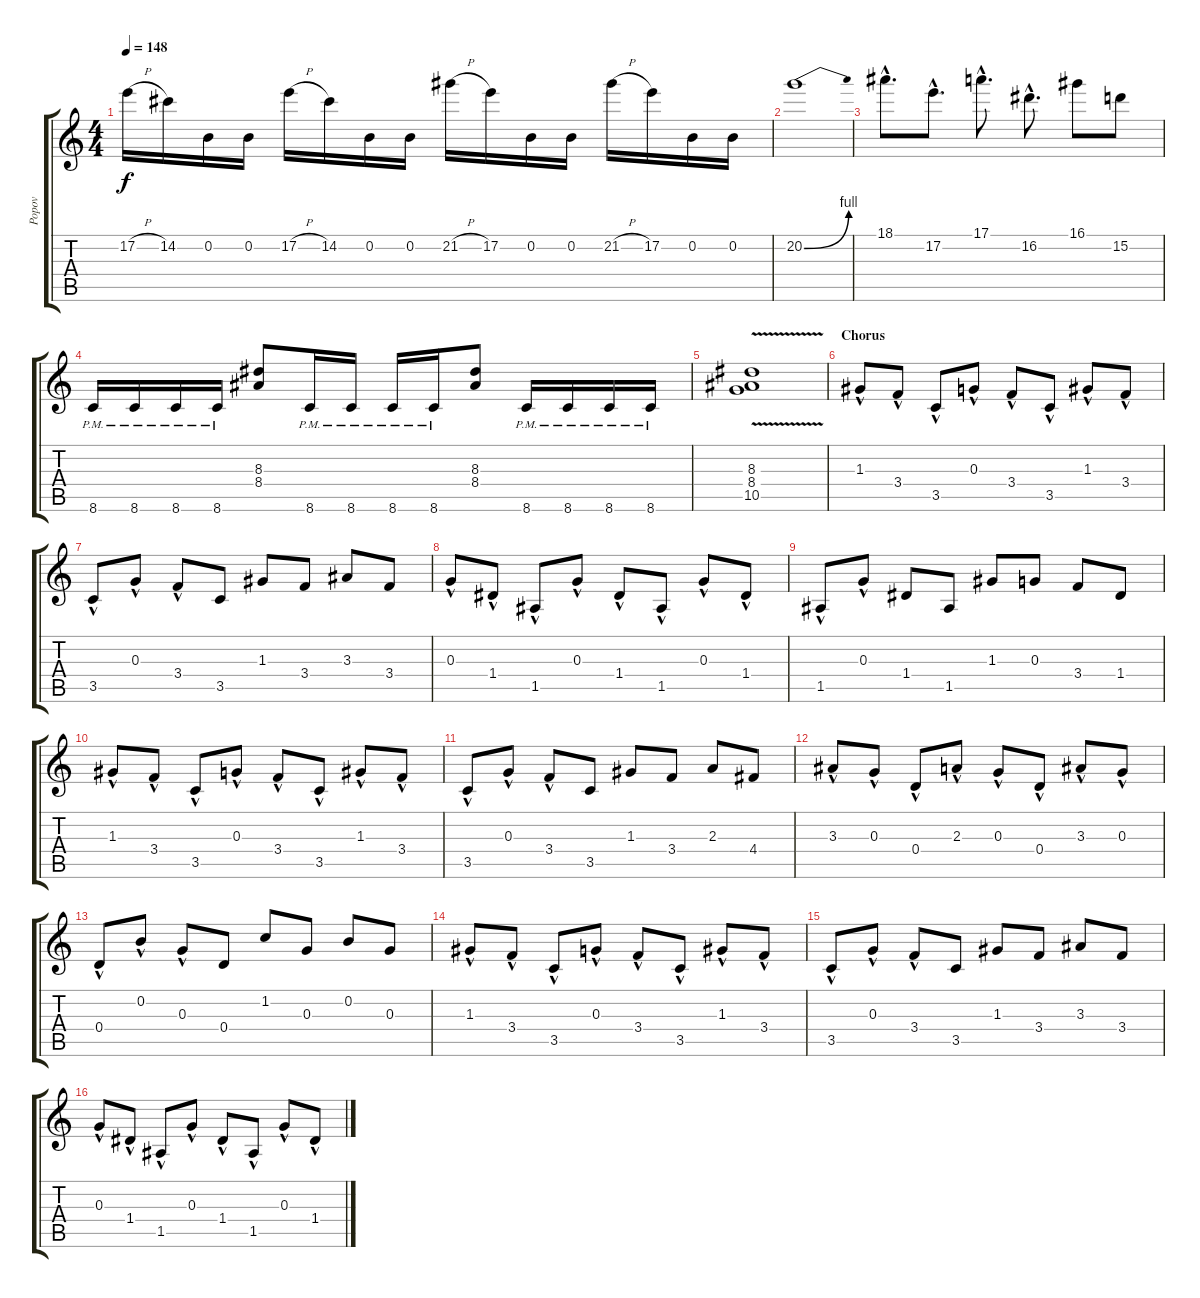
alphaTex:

\track ("Popov" "Popov") {instrument distortionguitar}
\staff {score tabs}
\tuning (E4 B3 G3 D3 A2 E2) {hide}
\ts (4 4)
\tempo 148
\clef g2
\ks c
17.2{h}.16{dy f} 14.2.16 0.2.16 0.2.16 17.2{h}.16 14.2.16 0.2.16 0.2.16 21.2{h}.16 17.2.16 0.2.16 0.2.16 21.2{h}.16 17.2.16 0.2.16 0.2.16 |
20.2{be (bend 0 0 60 4)}.1 |
18.1{hac}.8{d} 17.2{hac}.8{d} 17.1{hac}.8{d} 16.2{hac}.8{d} 16.1.8 15.2.8 |
8.6{pm}.16 8.6{pm}.16 8.6{pm}.16 8.6{pm}.16 (8.3 8.4).8 8.6{pm}.16 8.6{pm}.16 8.6{pm}.16 8.6{pm}.16 (8.3 8.4).8 8.6{pm}.16 8.6{pm}.16 8.6{pm}.16 8.6{pm}.16 |
(8.3{v} 8.4 10.5).1 |
\section ("" "Chorus")
1.3{hac}.8{volume 16 balance 8 instrument acousticguitarsteel} 3.4{hac}.8 3.5{hac}.8 0.3{hac}.8 3.4{hac}.8 3.5{hac}.8 1.3{hac}.8 3.4{hac}.8 |
3.5{hac}.8 0.3{hac}.8 3.4{hac}.8 3.5.8 1.3.8 3.4.8 3.3.8 3.4.8 |
0.3{hac}.8 1.4{hac}.8 1.5{hac}.8 0.3{hac}.8 1.4{hac}.8 1.5{hac}.8 0.3{hac}.8 1.4{hac}.8 |
1.5{hac}.8 0.3{hac}.8 1.4.8 1.5.8 1.3.8 0.3.8 3.4.8 1.4.8 |
1.3{hac}.8 3.4{hac}.8 3.5{hac}.8 0.3{hac}.8 3.4{hac}.8 3.5{hac}.8 1.3{hac}.8 3.4{hac}.8 |
3.5{hac}.8 0.3{hac}.8 3.4{hac}.8 3.5.8 1.3.8 3.4.8 2.3.8 4.4.8 |
3.3{hac}.8 0.3{hac}.8 0.4{hac}.8 2.3{hac}.8 0.3{hac}.8 0.4{hac}.8 3.3{hac}.8 0.3{hac}.8 |
0.4{hac}.8 0.2{hac}.8 0.3{hac}.8 0.4.8 1.2.8 0.3.8 0.2.8 0.3.8 |
1.3{hac}.8 3.4{hac}.8 3.5{hac}.8 0.3{hac}.8 3.4{hac}.8 3.5{hac}.8 1.3{hac}.8 3.4{hac}.8 |
3.5{hac}.8 0.3{hac}.8 3.4{hac}.8 3.5.8 1.3.8 3.4.8 3.3.8 3.4.8 |
0.3{hac}.8 1.4{hac}.8 1.5{hac}.8 0.3{hac}.8 1.4{hac}.8 1.5{hac}.8 0.3{hac}.8 1.4{hac}.8
